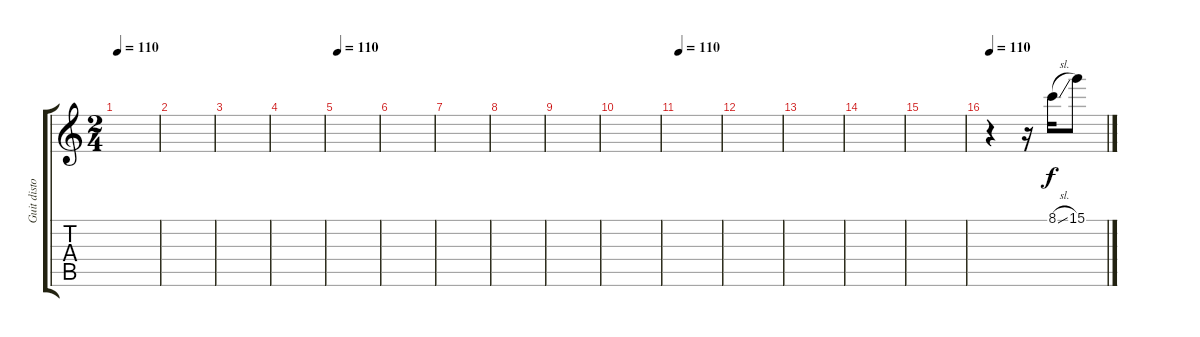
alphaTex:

\track ("Guit distor 2" "Guit disto") {instrument distortionguitar}
\staff {score tabs}
\tuning (E4 B3 G3 D3 A2 E2) {hide}
\ts (2 4)
\tempo 110
\clef g2
\ks c
|
|
|
|
\tempo 110
|
|
|
|
|
|
\tempo 110
|
|
|
|
|
\tempo 110
r.4 r.16 8.1{sl}.16 15.1.8
